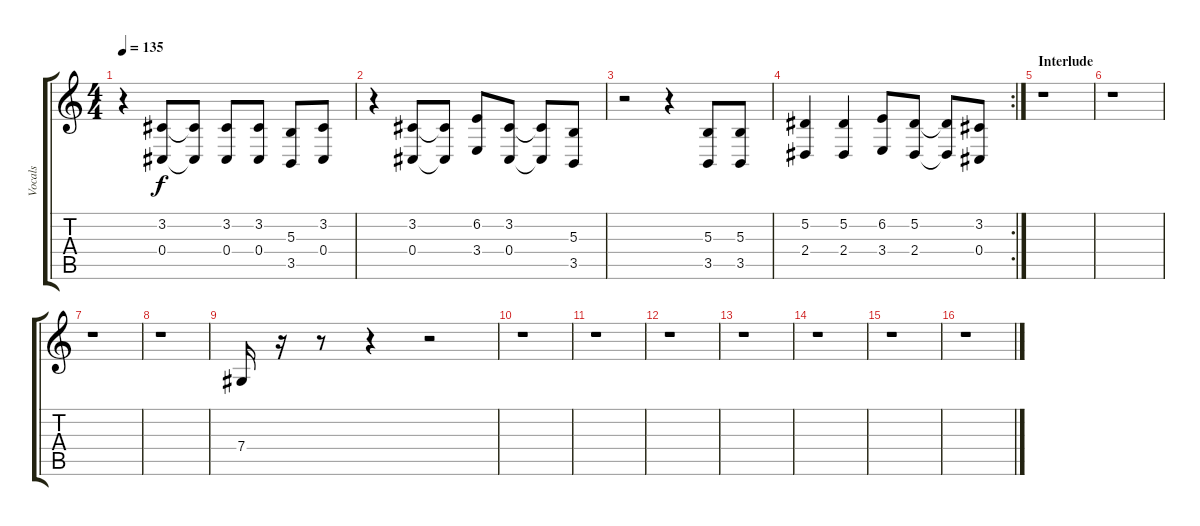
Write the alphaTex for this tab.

\track ("Vocals" "Vocals") {instrument pad4choir}
\staff {score tabs}
\tuning (Eb4 Bb3 Gb3 Db3 Ab2 Eb2) {hide}
\ts (4 4)
\tempo 135
\clef g2
\ks c
r.4{dy f} (3.2 0.4).8 (3.2{t} 0.4{t}).8 (3.2 0.4).8 (3.2 0.4).8 (5.3 3.5).8 (3.2 0.4).8 |
r.4 (3.2 0.4).8 (3.2{t} 0.4{t}).8 (6.2 3.4).8 (3.2 0.4).8 (3.2{t} 0.4{t}).8 (5.3 3.5).8 |
r.2 r.4 (5.3 3.5).8 (5.3 3.5).8 |
\rc 2
(5.2 2.4).4 (5.2 2.4).4 (6.2 3.4).8 (5.2 2.4).8 (5.2{t} 2.4{t}).8 (3.2 0.4).8 |
\section ("" "Interlude")
r.1 |
r.1 |
r.1 |
r.1 |
7.4.16 r.16 r.8 r.4 r.2 |
r.1 |
r.1 |
r.1 |
r.1 |
r.1 |
r.1 |
r.1
